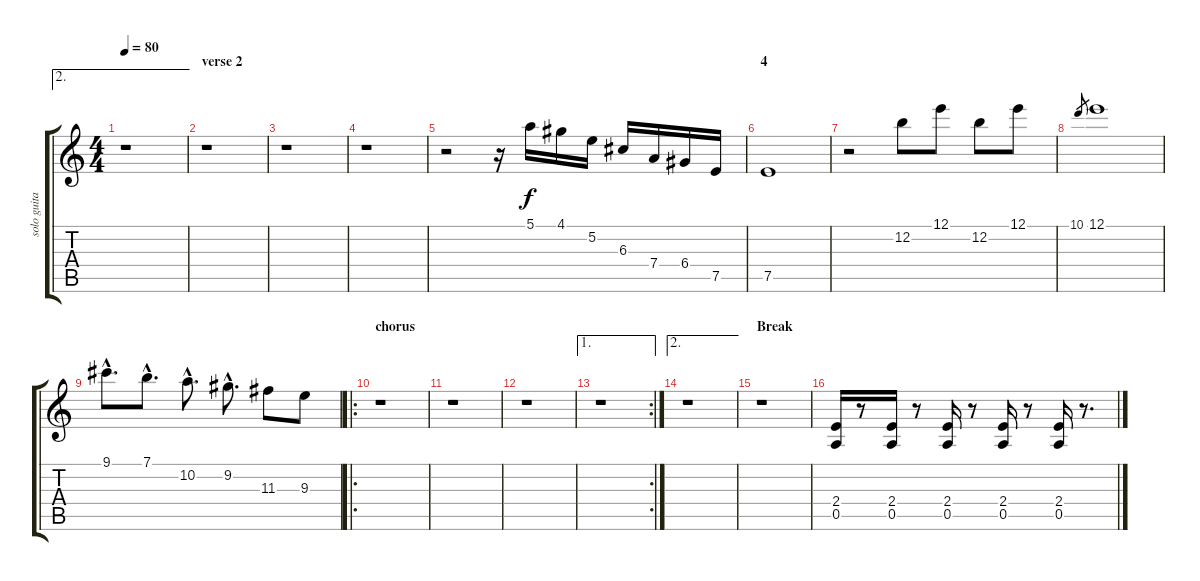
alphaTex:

\track ("solo guitare" "solo guita") {instrument distortionguitar}
\staff {score tabs}
\tuning (E4 B3 G3 D3 A2 E2) {hide}
\ae 2
\ts (4 4)
\tempo 80
\clef g2
\ks c
r.1{dy f} |
\section ("" "verse 2")
r.1 |
r.1 |
r.1 |
r.2{volume 11} r.16 5.1.16 4.1.16 5.2.16 6.3.16 7.4.16 6.4.16 7.5.16 |
\section ("" "4")
7.5.1 |
r.2 12.2.8 12.1.8 12.2.8 12.1.8 |
10.1.8{gr} 12.1.1 |
9.1{hac}.8{d} 7.1{hac}.8{d} 10.2{hac}.8{d} 9.2{hac}.8{d} 11.3.8 9.3.8 |
\ro
\section ("" "chorus")
r.1 |
r.1 |
r.1 |
\ae 1
\rc 2
r.1 |
\ae 2
r.1 |
\section ("" "Break")
r.1 |
(2.4 0.5).16{volume 10} r.8 (2.4 0.5).16 r.8 (2.4 0.5).16 r.8 (2.4 0.5).16 r.8 (2.4 0.5).16 r.8{d}
